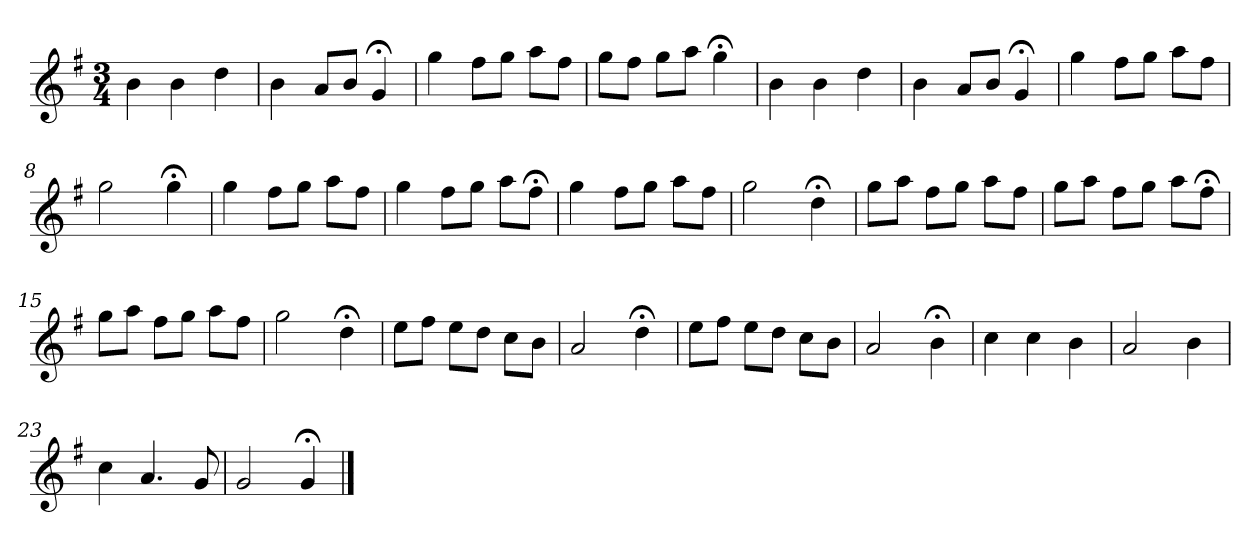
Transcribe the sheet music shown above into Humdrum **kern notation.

**kern
*part1
*staff1
*k[f#]
*G:
*M3/4
*MM120
=1
4b
4b
4dd
=2
4b
8aL
8bJ
4g;<
=3
4gg
8ff#L
8ggJ
8aaL
8ff#J
=4
8ggL
8ff#J
8ggL
8aaJ
4gg;<
=5
4b
4b
4dd
=6
4b
8aL
8bJ
4g;<
=7
4gg
8ff#L
8ggJ
8aaL
8ff#J
=8
2gg
4gg;<
=9
4gg
8ff#L
8ggJ
8aaL
8ff#J
=10
4gg
8ff#L
8ggJ
8aaL
8ff#;<J
=11
4gg
8ff#L
8ggJ
8aaL
8ff#J
=12
2gg
4dd;<
=13
8ggL
8aaJ
8ff#L
8ggJ
8aaL
8ff#J
=14
8ggL
8aaJ
8ff#L
8ggJ
8aaL
8ff#;<J
=15
8ggL
8aaJ
8ff#L
8ggJ
8aaL
8ff#J
=16
2gg
4dd;<
=17
8eeL
8ff#J
8eeL
8ddJ
8ccL
8bJ
=18
2a
4dd;<
=19
8eeL
8ff#J
8eeL
8ddJ
8ccL
8bJ
=20
2a
4b;<
=21
4cc
4cc
4b
=22
2a
4b
=23
4cc
4.a
8g
=24
2g
4g;<
==
*-
